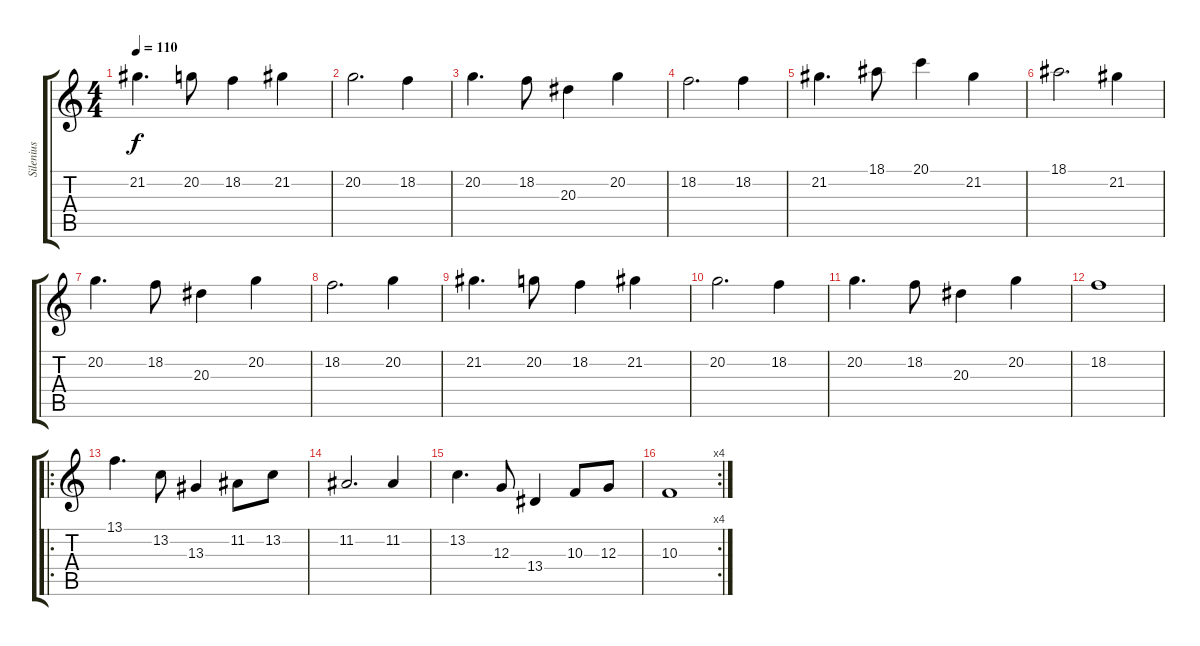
\track ("Silenius" "Silenius") {instrument oboe}
\staff {score tabs}
\tuning (E4 B3 G3 D3 A2 E2) {hide}
\ts (4 4)
\tempo 110
\clef g2
\ks c
21.2.4{d dy f} 20.2.8 18.2.4 21.2.4 |
20.2.2{d} 18.2.4 |
20.2.4{d} 18.2.8 20.3.4 20.2.4 |
18.2.2{d} 18.2.4 |
21.2.4{d} 18.1.8 20.1.4 21.2.4 |
18.1.2{d} 21.2.4 |
20.2.4{d} 18.2.8 20.3.4 20.2.4 |
18.2.2{d} 20.2.4 |
21.2.4{d} 20.2.8 18.2.4 21.2.4 |
20.2.2{d} 18.2.4 |
20.2.4{d} 18.2.8 20.3.4 20.2.4 |
18.2.1 |
\ro
13.1.4{d} 13.2.8 13.3.4 11.2.8 13.2.8 |
11.2.2{d} 11.2.4 |
13.2.4{d} 12.3.8 13.4.4 10.3.8 12.3.8 |
\rc 4
10.3.1
